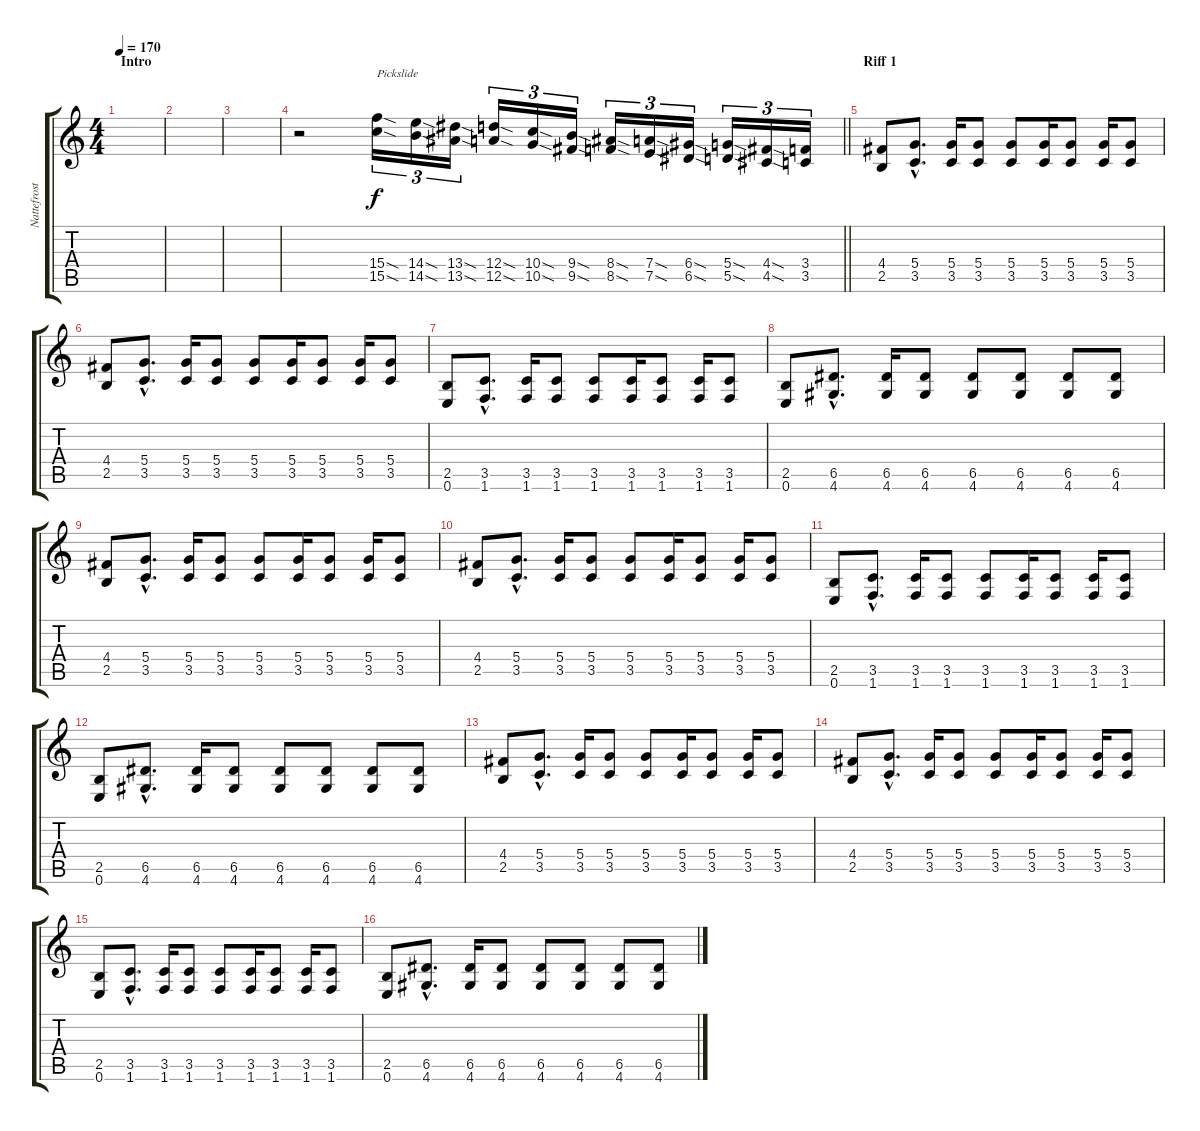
\track ("Nattefrost" "Nattefrost") {instrument distortionguitar}
\staff {score tabs}
\tuning (E4 B3 G3 D3 A2 E2) {hide}
\ts (4 4)
\section ("" "Intro")
\tempo 170
\clef g2
\ks c
|
|
|
\barLineRight lightlight
r.2 (15.4{sod} 15.5{sod}).16{tu (3 2) txt "Pickslide" instrument guitarharmonics} (14.4{sod} 14.5{sod}).16{tu (3 2)} (13.4{sod} 13.5{sod}).16{tu (3 2)} (12.4{sod} 12.5{sod}).16{tu (3 2)} (10.4{sod} 10.5{sod}).16{tu (3 2)} (9.4{sod} 9.5{sod}).16{tu (3 2)} (8.4{sod} 8.5{sod}).16{tu (3 2)} (7.4{sod} 7.5{sod}).16{tu (3 2)} (6.4{sod} 6.5{sod}).16{tu (3 2)} (5.4{sod} 5.5{sod}).16{tu (3 2)} (4.4{sod} 4.5{sod}).16{tu (3 2)} (3.4 3.5).16{tu (3 2)} |
\section ("" "Riff 1")
(4.4 2.5).8{instrument distortionguitar} (5.4{hac} 3.5{hac}).8{d} (5.4 3.5).16 (5.4 3.5).8 (5.4 3.5).8 (5.4 3.5).16 (5.4 3.5).8 (5.4 3.5).16 (5.4 3.5).8 |
(4.4 2.5).8 (5.4{hac} 3.5{hac}).8{d} (5.4 3.5).16 (5.4 3.5).8 (5.4 3.5).8 (5.4 3.5).16 (5.4 3.5).8 (5.4 3.5).16 (5.4 3.5).8 |
(2.5 0.6).8 (3.5{hac} 1.6{hac}).8{d} (3.5 1.6).16 (3.5 1.6).8 (3.5 1.6).8 (3.5 1.6).16 (3.5 1.6).8 (3.5 1.6).16 (3.5 1.6).8 |
(2.5 0.6).8 (6.5{hac} 4.6{hac}).8{d} (6.5 4.6).16 (6.5 4.6).8 (6.5 4.6).8 (6.5 4.6).8 (6.5 4.6).8 (6.5 4.6).8 |
(4.4 2.5).8 (5.4{hac} 3.5{hac}).8{d} (5.4 3.5).16 (5.4 3.5).8 (5.4 3.5).8 (5.4 3.5).16 (5.4 3.5).8 (5.4 3.5).16 (5.4 3.5).8 |
(4.4 2.5).8 (5.4{hac} 3.5{hac}).8{d} (5.4 3.5).16 (5.4 3.5).8 (5.4 3.5).8 (5.4 3.5).16 (5.4 3.5).8 (5.4 3.5).16 (5.4 3.5).8 |
(2.5 0.6).8 (3.5{hac} 1.6{hac}).8{d} (3.5 1.6).16 (3.5 1.6).8 (3.5 1.6).8 (3.5 1.6).16 (3.5 1.6).8 (3.5 1.6).16 (3.5 1.6).8 |
(2.5 0.6).8 (6.5{hac} 4.6{hac}).8{d} (6.5 4.6).16 (6.5 4.6).8 (6.5 4.6).8 (6.5 4.6).8 (6.5 4.6).8 (6.5 4.6).8 |
(4.4 2.5).8 (5.4{hac} 3.5{hac}).8{d} (5.4 3.5).16 (5.4 3.5).8 (5.4 3.5).8 (5.4 3.5).16 (5.4 3.5).8 (5.4 3.5).16 (5.4 3.5).8 |
(4.4 2.5).8 (5.4{hac} 3.5{hac}).8{d} (5.4 3.5).16 (5.4 3.5).8 (5.4 3.5).8 (5.4 3.5).16 (5.4 3.5).8 (5.4 3.5).16 (5.4 3.5).8 |
(2.5 0.6).8 (3.5{hac} 1.6{hac}).8{d} (3.5 1.6).16 (3.5 1.6).8 (3.5 1.6).8 (3.5 1.6).16 (3.5 1.6).8 (3.5 1.6).16 (3.5 1.6).8 |
(2.5 0.6).8 (6.5{hac} 4.6{hac}).8{d} (6.5 4.6).16 (6.5 4.6).8 (6.5 4.6).8 (6.5 4.6).8 (6.5 4.6).8 (6.5 4.6).8
